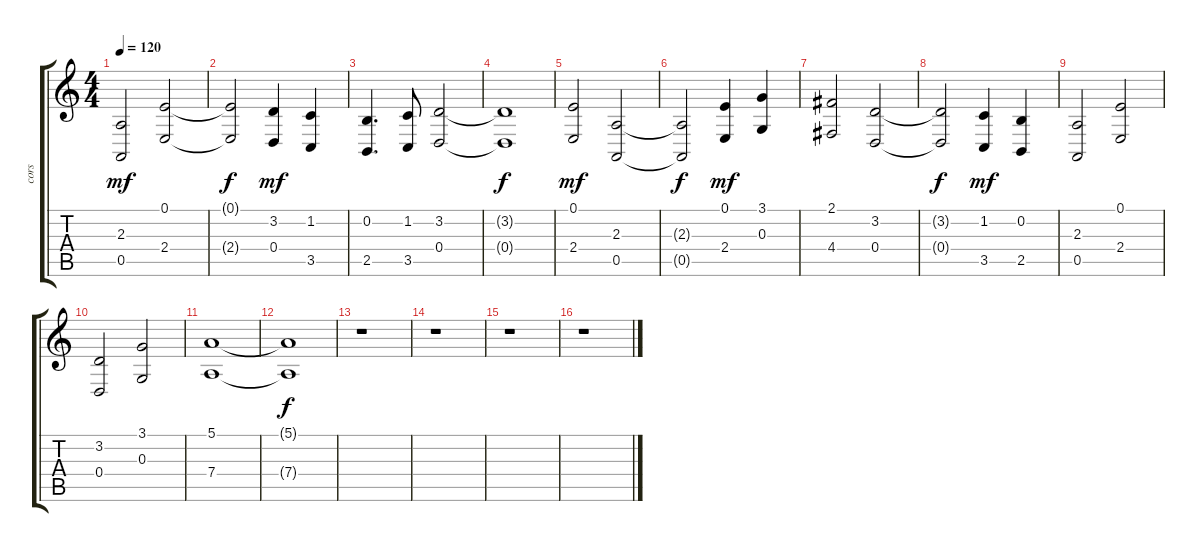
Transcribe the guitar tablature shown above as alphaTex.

\track ("cors" "cors") {instrument frenchhorn}
\staff {score tabs}
\tuning (E4 B3 G3 D3 A2 E2) {hide}
\ts (4 4)
\tempo 120
\clef g2
\ks c
(2.3 0.5).2{dy mf} (0.1 2.4).2 |
(0.1{t} 2.4{t}).2{dy f} (3.2 0.4).4{dy mf} (1.2 3.5).4 |
(0.2 2.5).4{d} (1.2 3.5).8 (3.2 0.4).2 |
(3.2{t} 0.4{t}).1{dy f} |
(0.1 2.4).2{dy mf} (2.3 0.5).2 |
(2.3{t} 0.5{t}).2{dy f} (0.1 2.4).4{dy mf} (3.1 0.3).4 |
(2.1 4.4).2 (3.2 0.4).2 |
(3.2{t} 0.4{t}).2{dy f} (1.2 3.5).4{dy mf} (0.2 2.5).4 |
(2.3 0.5).2 (0.1 2.4).2 |
(3.2 0.4).2 (3.1 0.3).2 |
(5.1 7.4).1 |
(5.1{t} 7.4{t}).1{dy f} |
r.1 |
r.1 |
r.1 |
r.1
